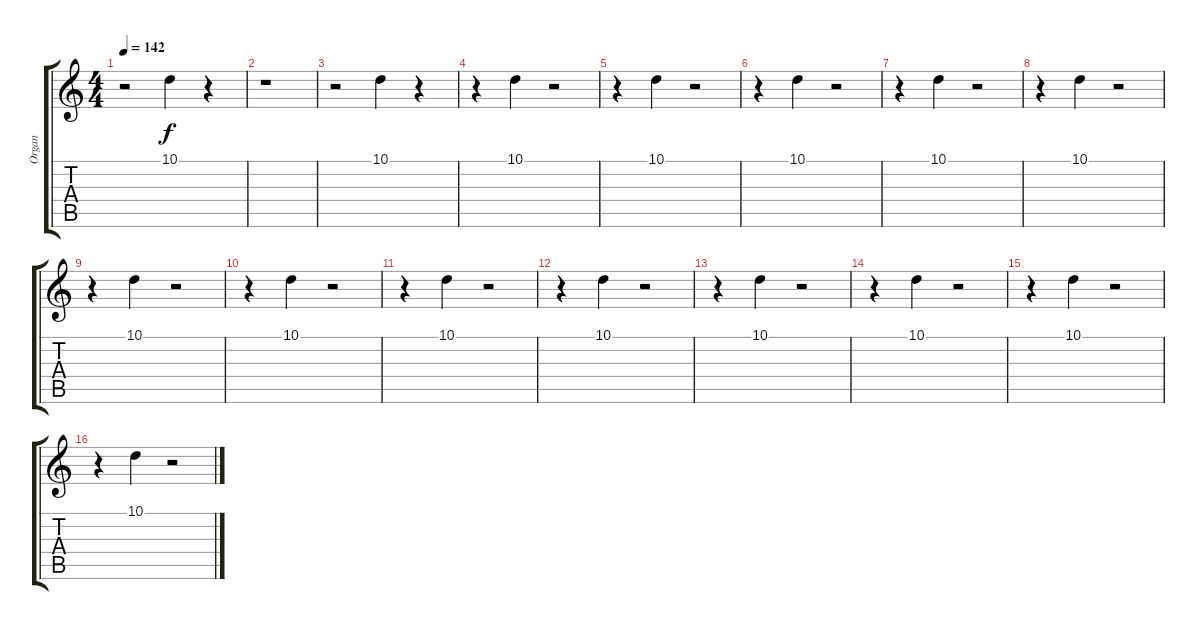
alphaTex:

\track ("Organ" "Organ") {instrument drawbarorgan}
\staff {score tabs}
\tuning (E4 B3 G3 D3 A2 E2) {hide}
\ts (4 4)
\tempo 142
\clef g2
\ks c
r.2{dy f} 10.1.4 r.4 |
r.1 |
r.2 10.1.4 r.4 |
r.4 10.1.4 r.2 |
r.4 10.1.4 r.2 |
r.4 10.1.4 r.2 |
r.4 10.1.4 r.2 |
r.4 10.1.4 r.2 |
r.4 10.1.4 r.2 |
r.4 10.1.4 r.2 |
r.4 10.1.4 r.2 |
r.4 10.1.4 r.2 |
r.4 10.1.4 r.2 |
r.4 10.1.4 r.2 |
r.4 10.1.4 r.2 |
r.4 10.1.4 r.2
